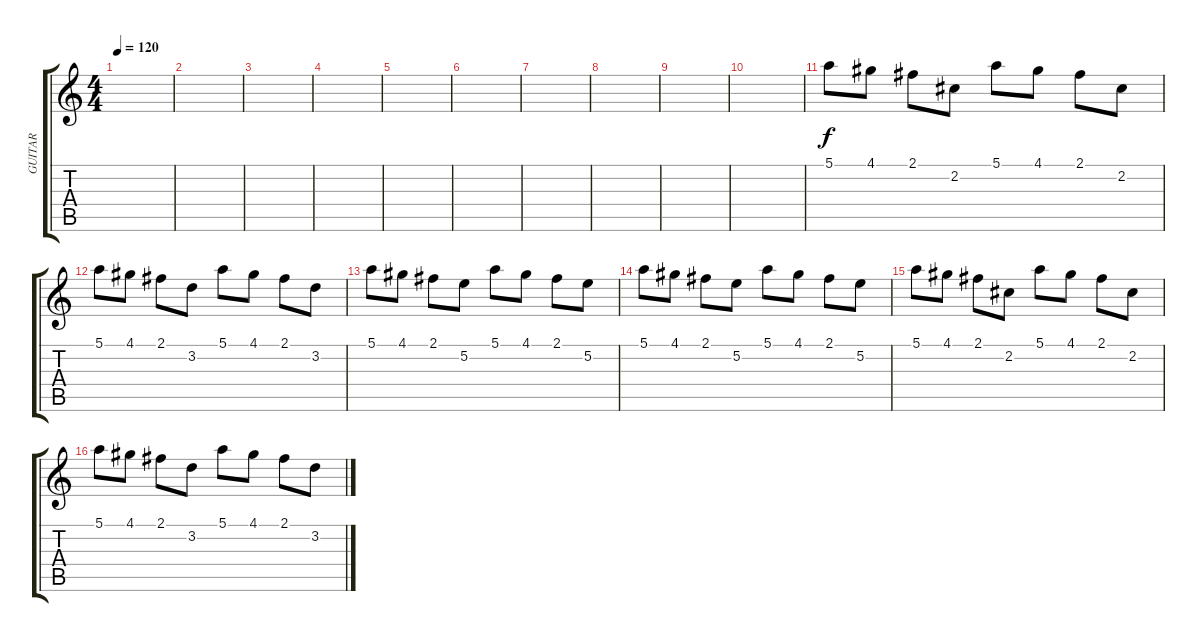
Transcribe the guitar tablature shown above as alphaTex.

\track ("GUITAR" "GUITAR") {instrument overdrivenguitar}
\staff {score tabs}
\tuning (E4 B3 G3 D3 A2 E2) {hide}
\ts (4 4)
\tempo 120
\clef g2
\ks c
|
|
|
|
|
|
|
|
|
|
5.1.8 4.1.8 2.1.8 2.2.8 5.1.8 4.1.8 2.1.8 2.2.8 |
5.1.8 4.1.8 2.1.8 3.2.8 5.1.8 4.1.8 2.1.8 3.2.8 |
5.1.8 4.1.8 2.1.8 5.2.8 5.1.8 4.1.8 2.1.8 5.2.8 |
5.1.8 4.1.8 2.1.8 5.2.8 5.1.8 4.1.8 2.1.8 5.2.8 |
5.1.8 4.1.8 2.1.8 2.2.8 5.1.8 4.1.8 2.1.8 2.2.8 |
5.1.8 4.1.8 2.1.8 3.2.8 5.1.8 4.1.8 2.1.8 3.2.8
